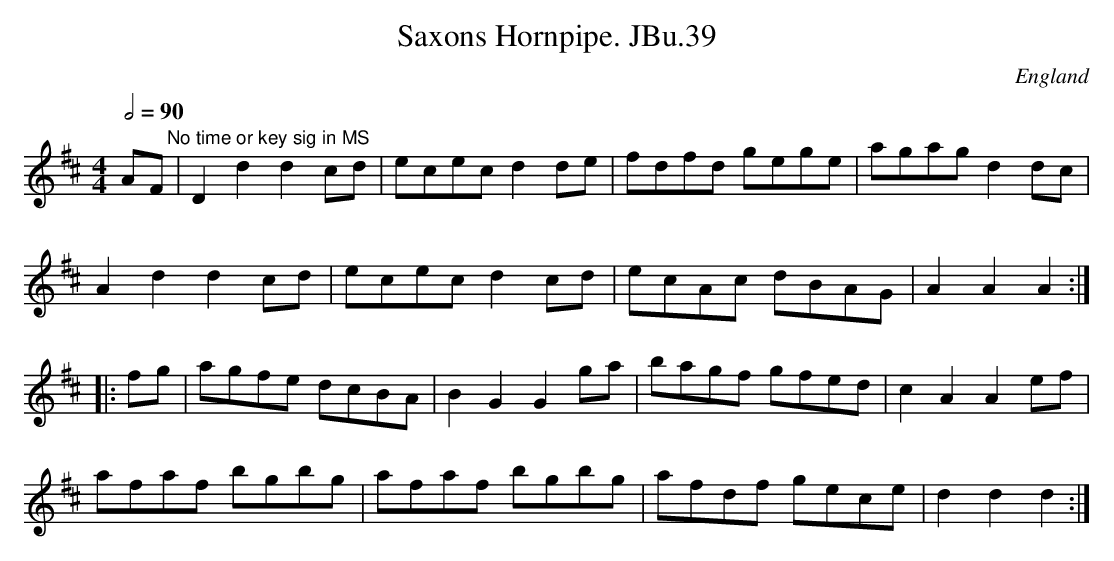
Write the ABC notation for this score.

X:1
T:Saxons Hornpipe. JBu.39
O:England
M:4/4
L:1/8
Q:1/2=90
K:D major
AF"No time or key sig in MS"|D2d2d2cd|ecec d2de|fdfd gege|agag d2dc|
A2d2d2cd|ececd2cd|ecAc dBAG|A2A2A2:|
|:fg|agfe dcBA|B2G2G2ga|bagf gfed|c2A2A2ef|
afaf bgbg|afaf bgbg|afdf gece|d2d2d2:|
